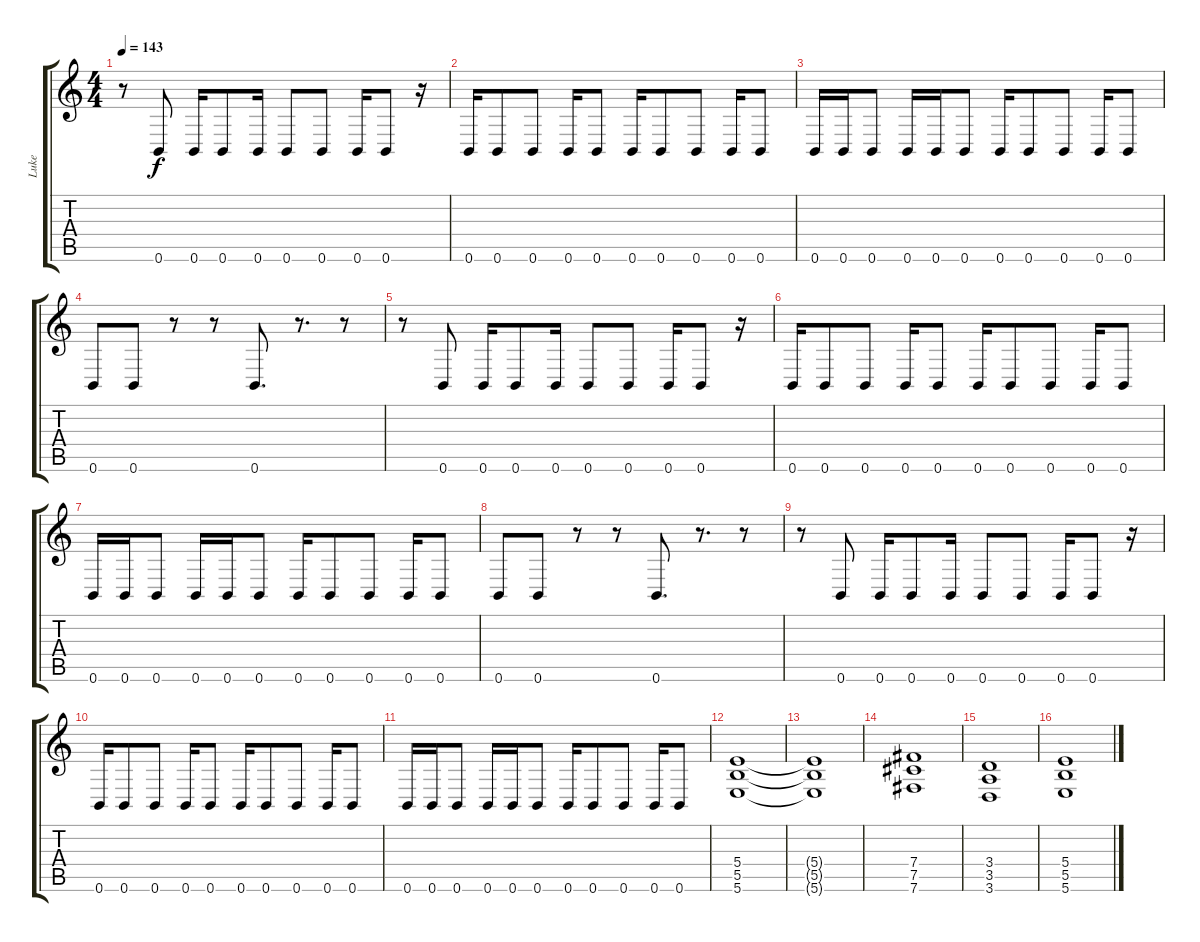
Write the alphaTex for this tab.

\track ("Luke" "Luke") {instrument overdrivenguitar}
\staff {score tabs}
\tuning (Db4 Ab3 E3 B2 Gb2 B1) {hide}
\ts (4 4)
\tempo 143
\clef g2
\ks c
r.8{dy f} 0.6.8 0.6.16 0.6.8 0.6.16 0.6.8 0.6.8 0.6.16 0.6.8 r.16 |
0.6.16 0.6.8 0.6.8 0.6.16 0.6.8 0.6.16 0.6.8 0.6.8 0.6.16 0.6.8 |
0.6.16 0.6.16 0.6.8 0.6.16 0.6.16 0.6.8 0.6.16 0.6.8 0.6.8 0.6.16 0.6.8 |
0.6.8 0.6.8 r.8 r.8 0.6.8{d} r.8{d} r.8 |
r.8 0.6.8 0.6.16 0.6.8 0.6.16 0.6.8 0.6.8 0.6.16 0.6.8 r.16 |
0.6.16 0.6.8 0.6.8 0.6.16 0.6.8 0.6.16 0.6.8 0.6.8 0.6.16 0.6.8 |
0.6.16 0.6.16 0.6.8 0.6.16 0.6.16 0.6.8 0.6.16 0.6.8 0.6.8 0.6.16 0.6.8 |
0.6.8 0.6.8 r.8 r.8 0.6.8{d} r.8{d} r.8 |
r.8 0.6.8 0.6.16 0.6.8 0.6.16 0.6.8 0.6.8 0.6.16 0.6.8 r.16 |
0.6.16 0.6.8 0.6.8 0.6.16 0.6.8 0.6.16 0.6.8 0.6.8 0.6.16 0.6.8 |
0.6.16 0.6.16 0.6.8 0.6.16 0.6.16 0.6.8 0.6.16 0.6.8 0.6.8 0.6.16 0.6.8 |
(5.4 5.5 5.6).1{volume 11} |
(5.4{t} 5.5{t} 5.6{t}).1 |
(7.4 7.5 7.6).1 |
(3.4 3.5 3.6).1 |
(5.4 5.5 5.6).1
